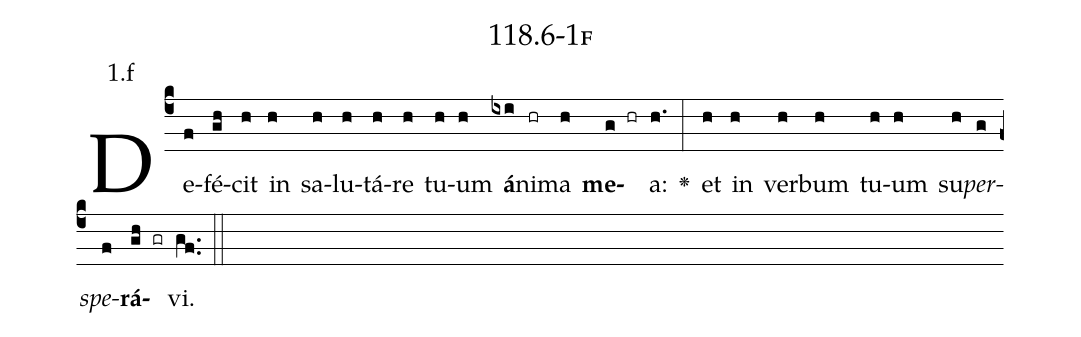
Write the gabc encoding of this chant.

name: 118.6-1f;
annotation: 1.f;
%%
(c4)De(f)fé(gh)cit(h) in(h) sa(h)lu(h)tá(h)re(h) tu(h)um(h) <b>á</b>(ixi)ni(hr)ma(h) <b>me</b>(g hr)a:(h.) <v>\greheightstar</v>(:) et(h) in(h) ver(h)bum(h) tu(h)um(h) su(h)<i>per</i>(g)<i>spe</i>(f)<b>rá</b>(gh gr)vi.(gf..) (::)


%E(h) u(h) o(g) u(f) a(gh) e.(gf..) (::)
